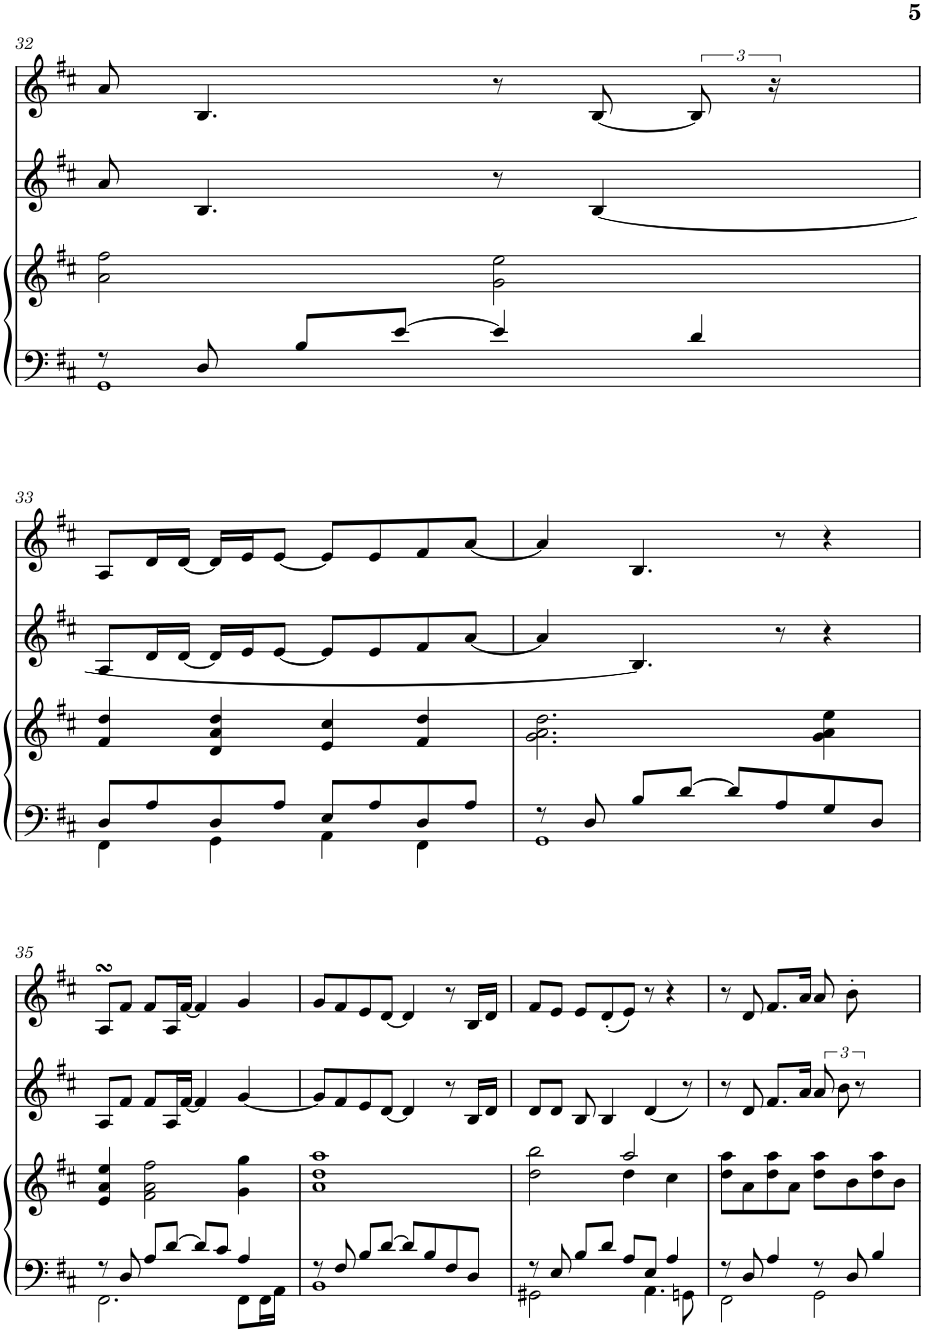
**kern	**kern	**kern	**kern
*part3	*part3	*part2	*part1
*staff4	*staff3	*staff2	*staff1
*I"Piano	*	*I"Voice	*I"Voice
*I'Pno	*	*I'V	*I'V
!!LO:PB:g=z
*clefF4	*clefG2	*clefG2	*clefG2
*k[f#c#]	*k[f#c#]	*k[f#c#]	*k[f#c#]
*M4/4	*M4/4	*M4/4	*M4/4
=32	=32	=32	=32
*^	*	*	*
8r	1GG	2a\ 2ff#\	8a/	8a/
8D/	.	.	4.B/	4.B/
8B/L	.	.	.	.
[>8e/J	.	.	.	.
4e/]	.	2g\ 2ee\	8r	8r
.	.	.	[<4B/	[<8B/
4d/	.	.	.	12B/]
.	.	.	.	24r
.	.	.	8ryy	8ryy
!!LO:LB:g=z
=33	=33	=33	=33	=33
8D/L	4FF#\	4f#/ 4dd/	8A/L	8A/L
8A/	.	.	16d/L	16d/L
.	.	.	[<16d/JJ	[<16d/JJ
8D/	4GG\	4d/ 4a/ 4dd/	16d/LL]	16d/LL]
.	.	.	16e/J	16e/J
8A/J	.	.	[<8e/J	[<8e/J
8E/L	4AA\	4e/ 4cc#/	8e/L]	8e/L]
8A/	.	.	8e/	8e/
8D/	4FF#\	4f#/ 4dd/	8f#/	8f#/
8A/J	.	.	[<8a/J	[<8a/J
=34	=34	=34	=34	=34
8r	1GG	2.g\ 2.a\ 2.dd\	4a/]	4a/]
8D/	.	.	.	.
8B/L	.	.	4.B/]	4.B/
[8d/J	.	.	.	.
8d/L]	.	.	.	.
8A/	.	.	8r	8r
8G/	.	4g\ 4a\ 4ee\	4r	4r
8D/J	.	.	.	.
!!LO:LB:g=z
=35	=35	=35	=35	=35
8r	2.FF#\	4e/ 4a/ 4ee/	8A/L	8AsSSS/L
8D/	.	.	8f#/J	8f#/J
8A/L	.	2f#\ 2a\ 2ff#\	8f#/L	8f#/L
[>8d/J	.	.	16A/L	16A/L
.	.	.	[<16f#/JJ	[<16f#/JJ
8d/L]	.	.	4f#/]	4f#/]
8c#/J	.	.	.	.
4A/	8FF#\L	4g\ 4gg\	[<4g/	4g/
.	16FF#\L	.	.	.
.	16AA\JJ	.	.	.
=36	=36	=36	=36	=36
*	*	*^	*	*
*	*	*	*^	*	*
8r	1BB	1aa	1dd	1a	8g/L]	8g/L
8F#/	.	.	.	.	8f#/	8f#/
8B/L	.	.	.	.	8e/	8e/
[>8d/J	.	.	.	.	[<8d/J	[<8d/J
8d/L]	.	.	.	.	4d/]	4d/]
8B/	.	.	.	.	.	.
8F#/	.	.	.	.	8r	8r
8D/J	.	.	.	.	16B/LL	16B/LL
.	.	.	.	.	16d/JJ	16d/JJ
*	*	*	*v	*v	*	*
=37	=37	=37	=37	=37	=37
*	*^	*	*	*	*
8r	2GG#X\	2..ryy	2dd\ 2bb\	2ryy	8d/L	8f#/L
8E/	.	.	.	.	8d/J	8e/J
8B/L	.	.	.	.	8B/	8e/L
8d/J	.	.	.	.	4B/	(<8d'/
8A/L	8ryy	.	2aa/	4dd\	.	8e/J)
8E/J	4.AA\	.	.	.	(<4d/	8r
4A/	.	.	.	4cc#\	.	4r
.	.	8GGn\	.	.	8r)	.
*	*v	*v	*	*	*	*
*	*	*v	*v	*	*
=38	=38	=38	=38	=38
8r	2FF#\	8dd\ 8aa\L	8r	8r
8D/	.	8a\	8d/	8d/
4A/	.	8dd\ 8aa\	8.f#/L	8.f#/L
.	.	8a\J	.	.
.	.	.	16a/Jk	16a/Jk
8r	2GG\	8dd\ 8aa\L	12a/	8a/
.	.	.	12b\	.
8D/	.	8b\	.	8b'\
.	.	.	12r	.
4B/	.	8dd\ 8aa\	4ryy	4ryy
.	.	8b\J	.	.
*v	*v	*	*	*
=	=	=	=
*-	*-	*-	*-
